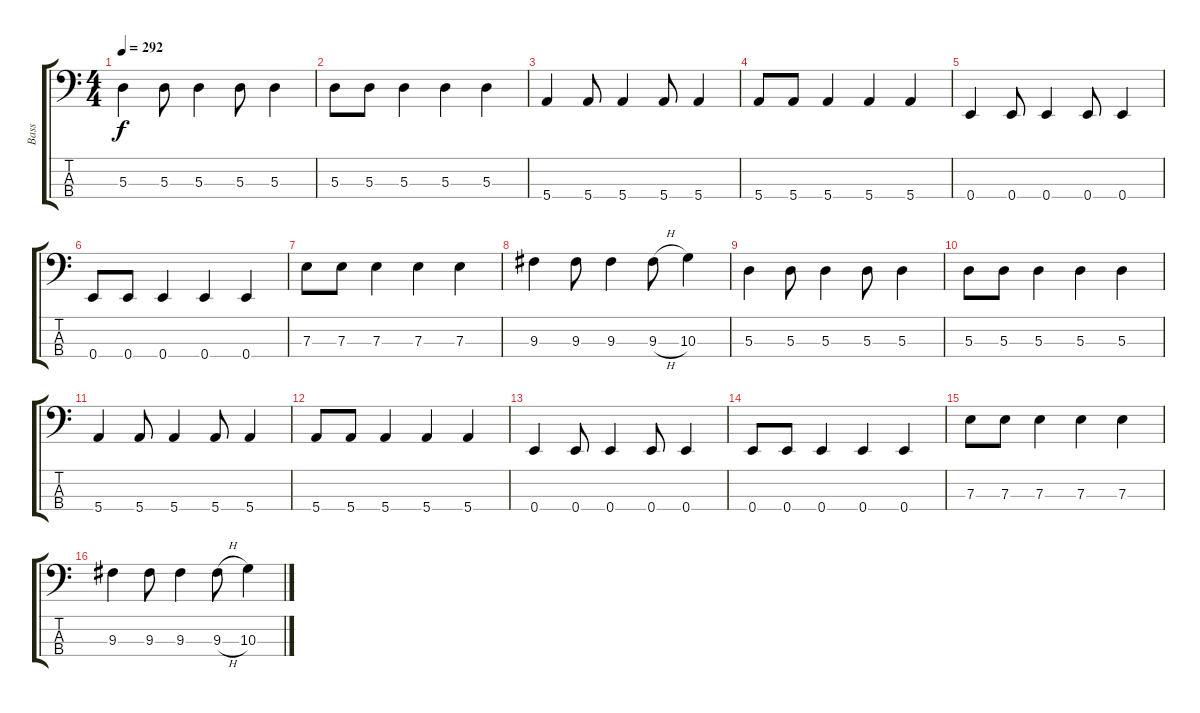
\track ("Bass" "Bass") {instrument electricbasspick}
\staff {score tabs}
\tuning (G2 D2 A1 E1) {hide}
\ts (4 4)
\tempo 292
\clef f4
\ks c
5.3.4{dy f} 5.3.8 5.3.4 5.3.8 5.3.4 |
5.3.8 5.3.8 5.3.4 5.3.4 5.3.4 |
5.4.4 5.4.8 5.4.4 5.4.8 5.4.4 |
5.4.8 5.4.8 5.4.4 5.4.4 5.4.4 |
0.4.4 0.4.8 0.4.4 0.4.8 0.4.4 |
0.4.8 0.4.8 0.4.4 0.4.4 0.4.4 |
7.3.8 7.3.8 7.3.4 7.3.4 7.3.4 |
9.3.4 9.3.8 9.3.4 9.3{h}.8 10.3.4 |
5.3.4 5.3.8 5.3.4 5.3.8 5.3.4 |
5.3.8 5.3.8 5.3.4 5.3.4 5.3.4 |
5.4.4 5.4.8 5.4.4 5.4.8 5.4.4 |
5.4.8 5.4.8 5.4.4 5.4.4 5.4.4 |
0.4.4 0.4.8 0.4.4 0.4.8 0.4.4 |
0.4.8 0.4.8 0.4.4 0.4.4 0.4.4 |
7.3.8 7.3.8 7.3.4 7.3.4 7.3.4 |
9.3.4 9.3.8 9.3.4 9.3{h}.8 10.3.4
